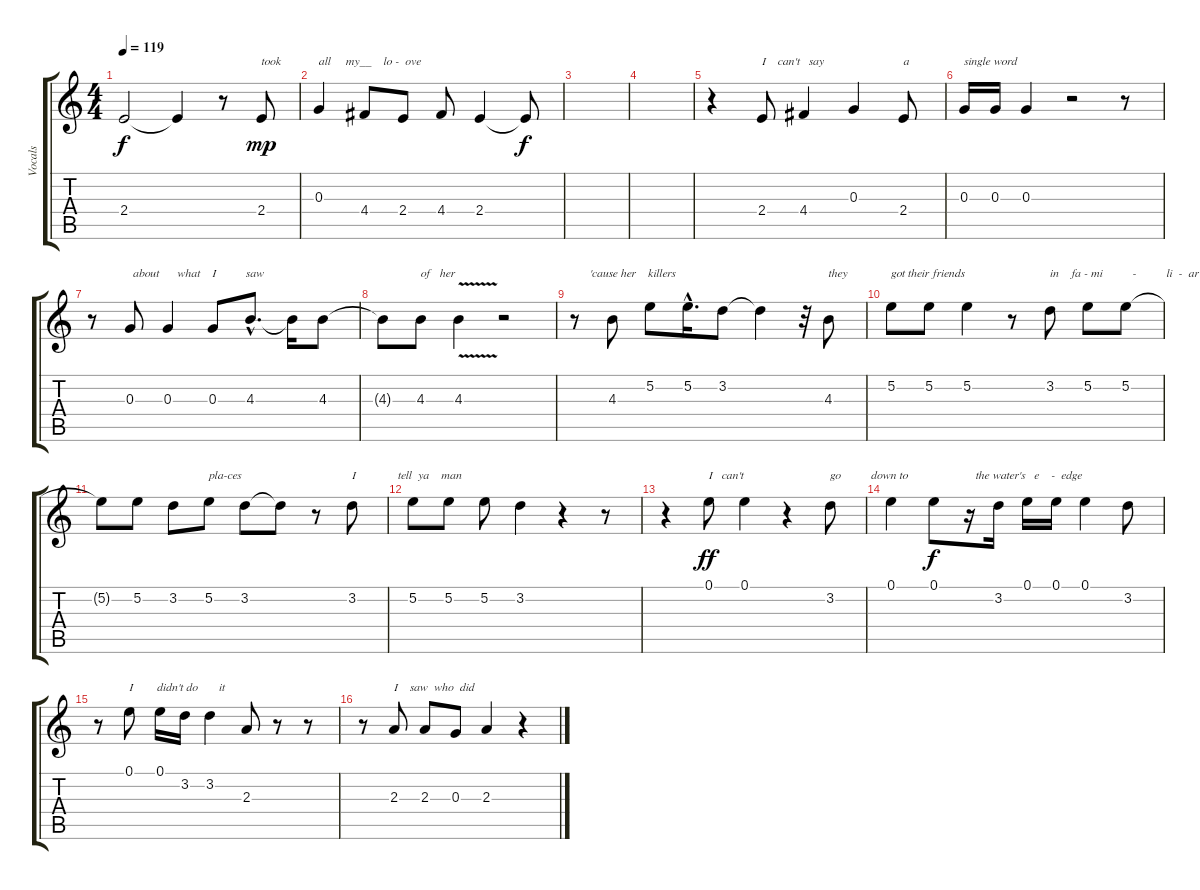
\track ("Vocals" "Vocals") {instrument contrabass}
\staff {score tabs}
\tuning (E4 B3 G3 D3 A2 E2) {hide}
\ts (4 4)
\tempo 119
\clef g2
\ks c
2.4{t}.2{dy f} 2.4{t}.4 r.8 2.4.8{txt "took" dy mp} |
0.3.4{txt "all     my__    lo -  ove"} 4.4.8 2.4.8 4.4.8 2.4.4 2.4{t}.8{dy f} |
|
|
r.4 2.4.8{txt "I    can't   say"} 4.4.4 0.3.4 2.4.8{txt "a"} |
0.3.16{txt "single word"} 0.3.16 0.3.4 r.2 r.8 |
r.8 0.3.8{txt " about      what    I          saw"} 0.3.4 0.3.8 4.3{hac}.8{d} 4.3{t}.16 4.3.8 |
4.3{t}.8 4.3.8{txt "of   her"} 4.3{v}.4 r.2 |
r.8{txt "     'cause her    killers"} 4.3.8 5.2.8 5.2{hac}.16{d} 3.2.8 3.2{t}.4 r.32 4.3.8{txt "they"} |
5.2.8{txt "got their friends"} 5.2.8 5.2.4 r.8 3.2.8{txt "in    fa - mi          -          li  -  ar"} 5.2.8 5.2.8 |
5.2{t}.8 5.2.8 3.2.8 5.2.8{txt "pla-ces"} 3.2.8 3.2{t}.8 r.8 3.2.8{txt "I              tell  ya    man"} |
5.2.8 5.2.8 5.2.8 3.2.4 r.4 r.8 |
r.4 0.1.8{txt "I   can't" dy ff} 0.1.4 r.4 3.2.8{txt "go          down to"} |
0.1.4 0.1.8{dy f} r.16{txt "  the water's   e    -  edge"} 3.2.16 0.1.16 0.1.16 0.1.4 3.2.8 |
r.8 0.1.8{txt "I        didn't do       it"} 0.1.16 3.2.16 3.2.4 2.3.8 r.8 r.8 |
r.8 2.3.8{txt "I    saw  who  did"} 2.3.8 0.3.8 2.3.4 r.4
